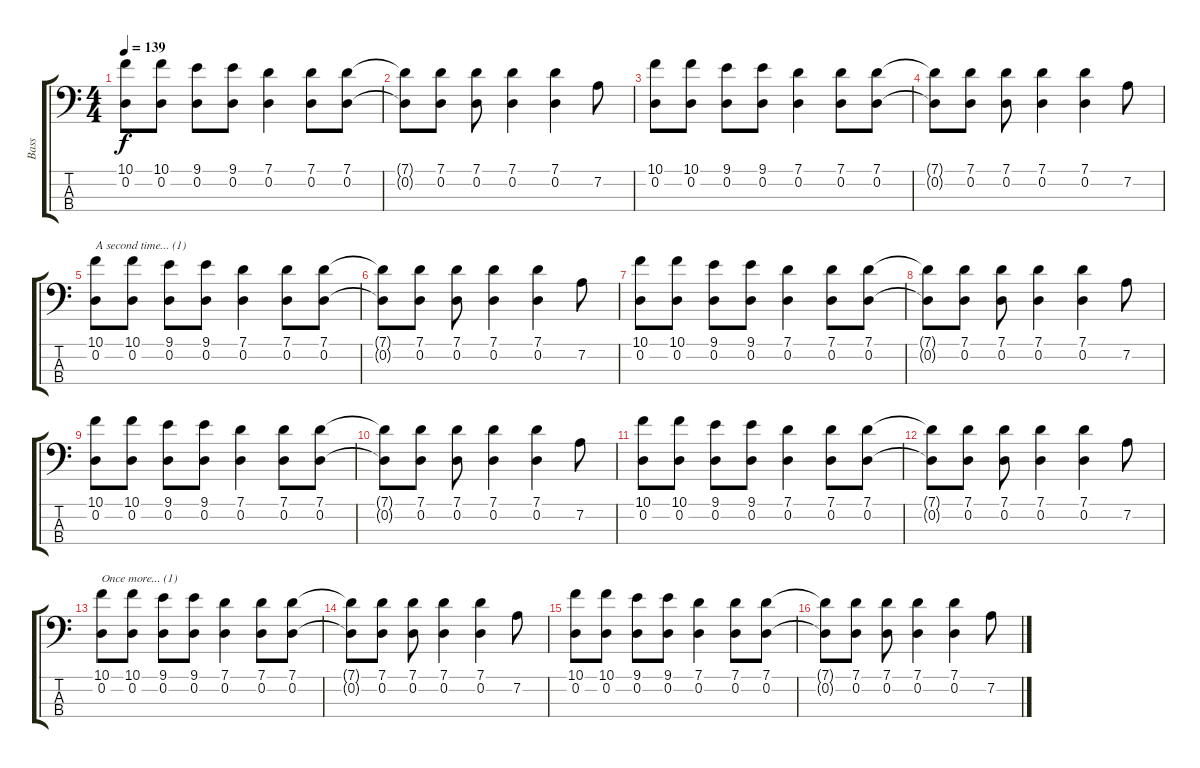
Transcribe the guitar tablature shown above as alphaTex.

\track ("Bass" "Bass") {instrument electricbasspick}
\staff {score tabs}
\tuning (G2 D2 A1 E1) {hide}
\ts (4 4)
\tempo 139
\clef f4
\ks c
(10.1 0.2).8{dy f} (10.1 0.2).8 (9.1 0.2).8 (9.1 0.2).8 (7.1 0.2).4 (7.1 0.2).8 (7.1 0.2).8 |
(7.1{t} 0.2{t}).8 (7.1 0.2).8 (7.1 0.2).8 (7.1 0.2).4 (7.1 0.2).4 7.2.8 |
(10.1 0.2).8 (10.1 0.2).8 (9.1 0.2).8 (9.1 0.2).8 (7.1 0.2).4 (7.1 0.2).8 (7.1 0.2).8 |
(7.1{t} 0.2{t}).8 (7.1 0.2).8 (7.1 0.2).8 (7.1 0.2).4 (7.1 0.2).4 7.2.8 |
(10.1 0.2).8{txt "A second time... (1)"} (10.1 0.2).8 (9.1 0.2).8 (9.1 0.2).8 (7.1 0.2).4 (7.1 0.2).8 (7.1 0.2).8 |
(7.1{t} 0.2{t}).8 (7.1 0.2).8 (7.1 0.2).8 (7.1 0.2).4 (7.1 0.2).4 7.2.8 |
(10.1 0.2).8 (10.1 0.2).8 (9.1 0.2).8 (9.1 0.2).8 (7.1 0.2).4 (7.1 0.2).8 (7.1 0.2).8 |
(7.1{t} 0.2{t}).8 (7.1 0.2).8 (7.1 0.2).8 (7.1 0.2).4 (7.1 0.2).4 7.2.8 |
(10.1 0.2).8 (10.1 0.2).8 (9.1 0.2).8 (9.1 0.2).8 (7.1 0.2).4 (7.1 0.2).8 (7.1 0.2).8 |
(7.1{t} 0.2{t}).8 (7.1 0.2).8 (7.1 0.2).8 (7.1 0.2).4 (7.1 0.2).4 7.2.8 |
(10.1 0.2).8 (10.1 0.2).8 (9.1 0.2).8 (9.1 0.2).8 (7.1 0.2).4 (7.1 0.2).8 (7.1 0.2).8 |
(7.1{t} 0.2{t}).8 (7.1 0.2).8 (7.1 0.2).8 (7.1 0.2).4 (7.1 0.2).4 7.2.8 |
(10.1 0.2).8{txt "Once more... (1)"} (10.1 0.2).8 (9.1 0.2).8 (9.1 0.2).8 (7.1 0.2).4 (7.1 0.2).8 (7.1 0.2).8 |
(7.1{t} 0.2{t}).8 (7.1 0.2).8 (7.1 0.2).8 (7.1 0.2).4 (7.1 0.2).4 7.2.8 |
(10.1 0.2).8 (10.1 0.2).8 (9.1 0.2).8 (9.1 0.2).8 (7.1 0.2).4 (7.1 0.2).8 (7.1 0.2).8 |
(7.1{t} 0.2{t}).8 (7.1 0.2).8 (7.1 0.2).8 (7.1 0.2).4 (7.1 0.2).4 7.2.8
